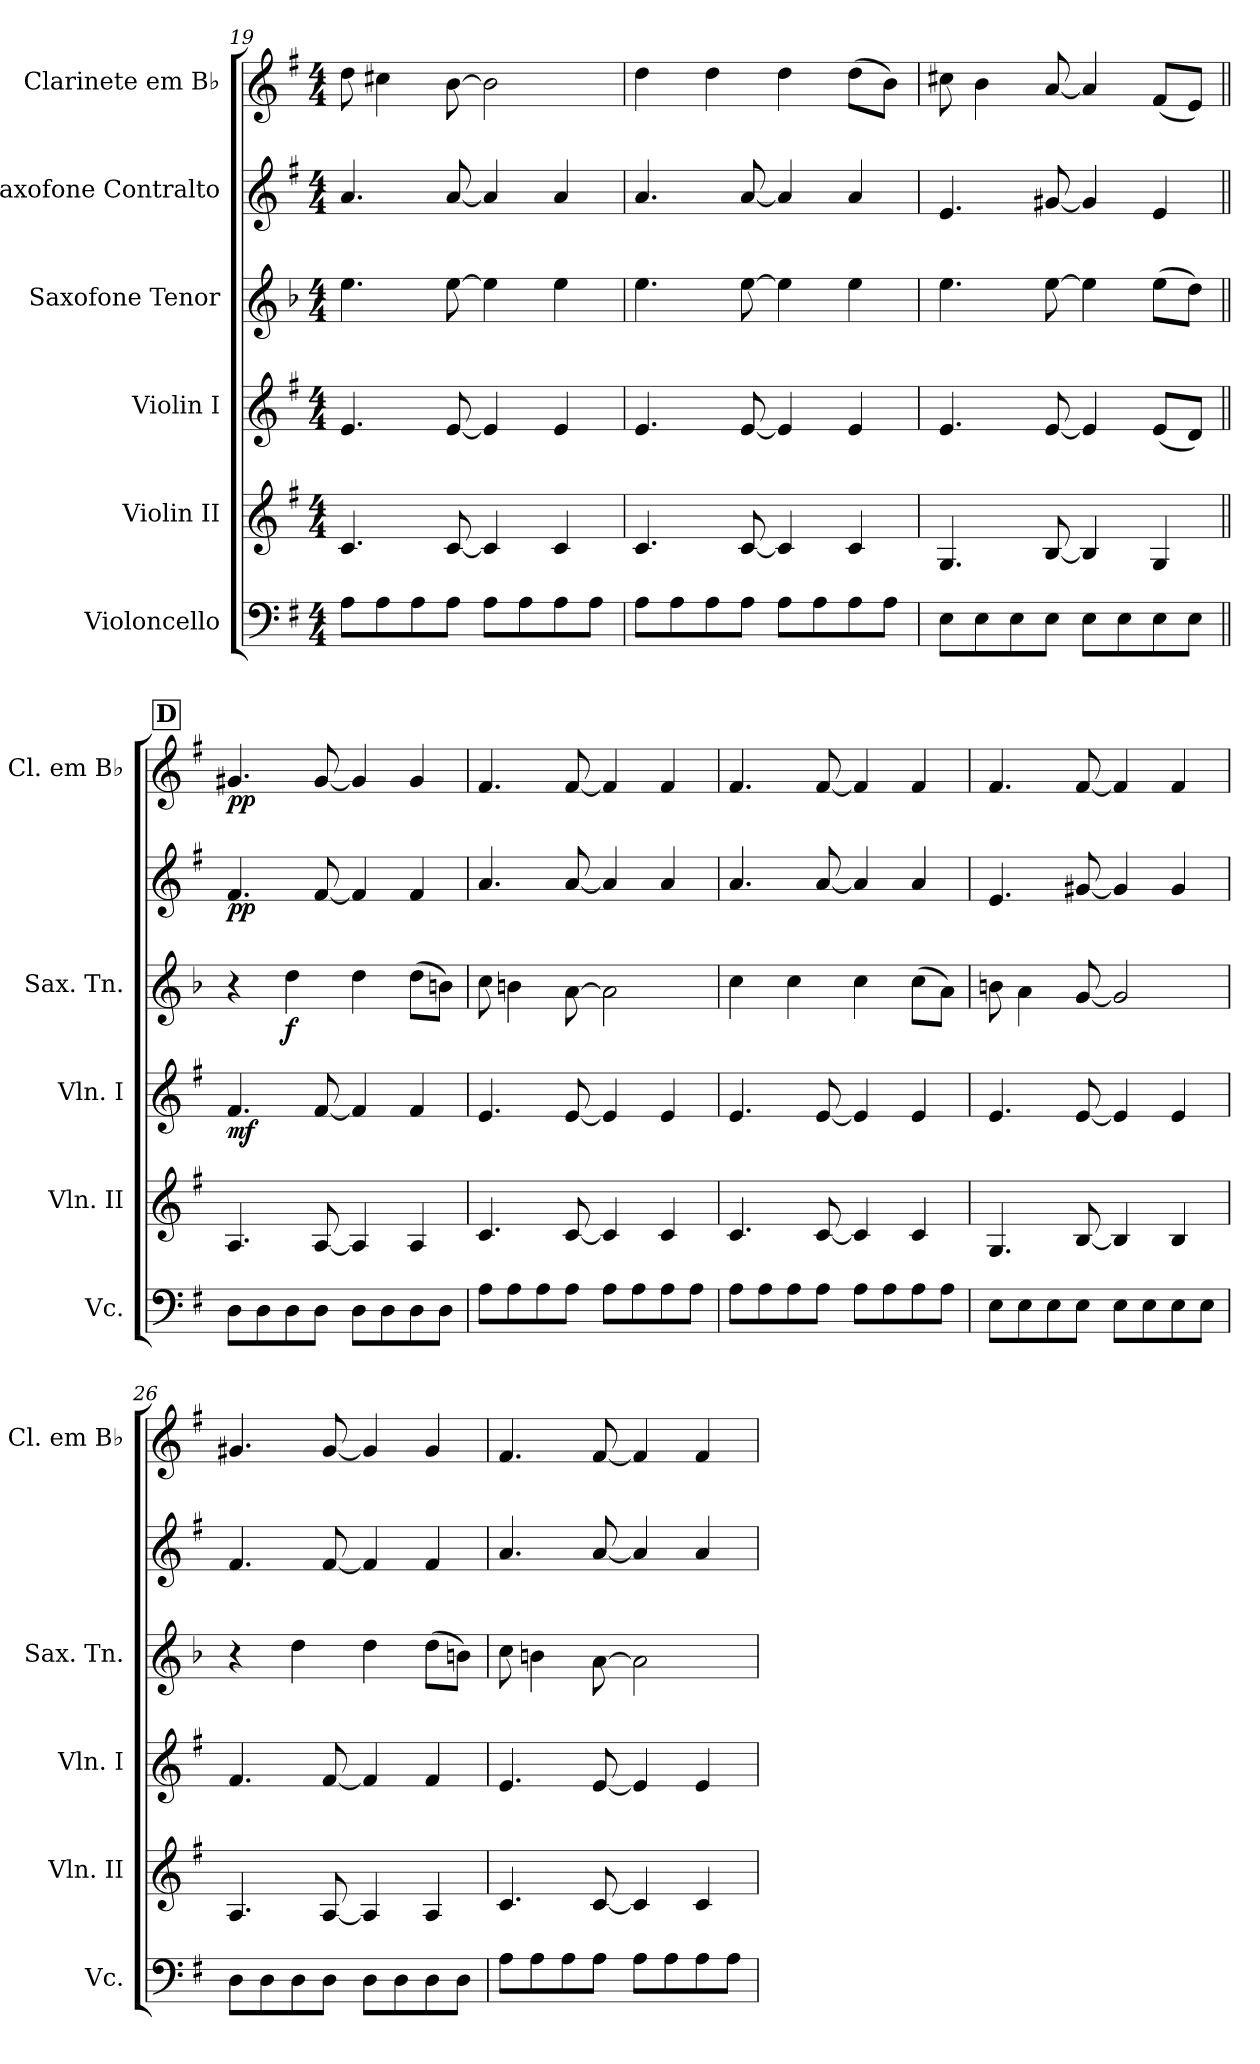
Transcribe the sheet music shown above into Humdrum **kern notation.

**kern	**kern	**dynam	**kern	**dynam	**kern	**dynam	**kern	**dynam	**kern	**dynam
*part6	*part5	*part5	*part4	*part4	*part3	*part3	*part2	*part2	*part1	*part1
*staff6	*staff5	*staff5	*staff4	*staff4	*staff3	*staff3	*staff2	*staff2	*staff1	*staff1
*I"Violoncello	*I"Violin II	*	*I"Violin I	*	*I"Saxofone Tenor	*	*I"Saxofone Contralto	*	*I"Clarinete em B♭	*
*I'Vc.	*I'Vln. II	*	*I'Vln. I	*	*I'Sax. Tn.	*	*	*	*I'Cl. em B♭	*
*clefF4	*clefG2	*	*clefG2	*	*clefG2	*	*clefG2	*	*clefG2	*
*	*	*	*	*	*ITrd8c14	*	*ITrd5c9	*	*ITrd1c2	*
*k[f#]	*k[f#]	*	*k[f#]	*	*k[b-]	*	*k[b-e-]	*	*k[b-]	*
*M4/4	*M4/4	*	*M4/4	*	*M4/4	*	*M4/4	*	*M4/4	*
=19	=19	=19	=19	=19	=19	=19	=19	=19	=19	=19
8A\L	4.c/	.	4.e/	.	4.e\	.	4.c/	.	8cc\	.
8A\	.	.	.	.	.	.	.	.	4bn\	.
8A\	.	.	.	.	.	.	.	.	.	.
8A\J	[8c/	.	[8e/	.	[8e\	.	[8c/	.	[8a\	.
8A\L	4c/]	.	4e/]	.	4e\]	.	4c/]	.	2a\]	.
8A\	.	.	.	.	.	.	.	.	.	.
8A\	4c/	.	4e/	.	4e\	.	4c/	.	.	.
8A\J	.	.	.	.	.	.	.	.	.	.
=20	=20	=20	=20	=20	=20	=20	=20	=20	=20	=20
8A\L	4.c/	.	4.e/	.	4.e\	.	4.c/	.	4cc\	.
8A\	.	.	.	.	.	.	.	.	.	.
8A\	.	.	.	.	.	.	.	.	4cc\	.
8A\J	[8c/	.	[8e/	.	[8e\	.	[8c/	.	.	.
8A\L	4c/]	.	4e/]	.	4e\]	.	4c/]	.	4cc\	.
8A\	.	.	.	.	.	.	.	.	.	.
8A\	4c/	.	4e/	.	4e\	.	4c/	.	(>8cc\L	.
8A\J	.	.	.	.	.	.	.	.	8a\J)	.
=21	=21	=21	=21	=21	=21	=21	=21	=21	=21	=21
8E\L	4.G/	.	4.e/	.	4.e\	.	4.G/	.	8bn\	.
8E\	.	.	.	.	.	.	.	.	4a\	.
8E\	.	.	.	.	.	.	.	.	.	.
8E\J	[8B/	.	[8e/	.	[8e\	.	[8Bn/	.	[8g/	.
8E\L	4B/]	.	4e/]	.	4e\]	.	4B/]	.	4g/]	.
8E\	.	.	.	.	.	.	.	.	.	.
8E\	4G/	.	(<8e/L	.	(>8e\L	.	4G/	.	(<8e/L	.
8E\J	.	.	8d/J)	.	8d\J)	.	.	.	8d/J)	.
!!LO:REH:place=s1:a:B:fs=20:t=D
=22||	=22||	=22||	=22||	=22||	=22||	=22||	=22||	=22||	=22||	=22||
!	!	!LO:DY:b	!	!	!	!	!	!	!	!
!	!	!LO:DY:n=1:b	!	!LO:DY:b	!	!	!	!LO:DY:b	!	!LO:DY:b
8D\L	4.A/	mf mf	4.f#/	mf	4r	.	4.A/	pp	4.f#X/	pp
8D\	.	.	.	.	.	.	.	.	.	.
!	!	!	!	!	!	!LO:DY:b	!	!	!	!
8D\	.	.	.	.	4d\	f	.	.	.	.
8D\J	[8A/	.	[8f#/	.	.	.	[8A/	.	[8f#/	.
8D\L	4A/]	.	4f#/]	.	4d\	.	4A/]	.	4f#/]	.
8D\	.	.	.	.	.	.	.	.	.	.
8D\	4A/	.	4f#/	.	(>8d\L	.	4A/	.	4f#/	.
8D\J	.	.	.	.	8Bn\J)	.	.	.	.	.
=23	=23	=23	=23	=23	=23	=23	=23	=23	=23	=23
8A\L	4.c/	.	4.e/	.	8c\	.	4.c/	.	4.e/	.
8A\	.	.	.	.	4Bn\	.	.	.	.	.
8A\	.	.	.	.	.	.	.	.	.	.
8A\J	[8c/	.	[8e/	.	[8A\	.	[8c/	.	[8e/	.
8A\L	4c/]	.	4e/]	.	2A\]	.	4c/]	.	4e/]	.
8A\	.	.	.	.	.	.	.	.	.	.
8A\	4c/	.	4e/	.	.	.	4c/	.	4e/	.
8A\J	.	.	.	.	.	.	.	.	.	.
!!LO:PB:g=z
=24	=24	=24	=24	=24	=24	=24	=24	=24	=24	=24
8A\L	4.c/	.	4.e/	.	4c\	.	4.c/	.	4.e/	.
8A\	.	.	.	.	.	.	.	.	.	.
8A\	.	.	.	.	4c\	.	.	.	.	.
8A\J	[8c/	.	[8e/	.	.	.	[8c/	.	[8e/	.
8A\L	4c/]	.	4e/]	.	4c\	.	4c/]	.	4e/]	.
8A\	.	.	.	.	.	.	.	.	.	.
8A\	4c/	.	4e/	.	(>8c\L	.	4c/	.	4e/	.
8A\J	.	.	.	.	8A\J)	.	.	.	.	.
=25	=25	=25	=25	=25	=25	=25	=25	=25	=25	=25
8E\L	4.G/	.	4.e/	.	8Bn\	.	4.G/	.	4.e/	.
8E\	.	.	.	.	4A\	.	.	.	.	.
8E\	.	.	.	.	.	.	.	.	.	.
8E\J	[8B/	.	[8e/	.	[8G/	.	[8Bn/	.	[8e/	.
8E\L	4B/]	.	4e/]	.	2G/]	.	4B/]	.	4e/]	.
8E\	.	.	.	.	.	.	.	.	.	.
8E\	4B/	.	4e/	.	.	.	4B/	.	4e/	.
8E\J	.	.	.	.	.	.	.	.	.	.
=26	=26	=26	=26	=26	=26	=26	=26	=26	=26	=26
8D\L	4.A/	.	4.f#/	.	4r	.	4.A/	.	4.f#X/	.
8D\	.	.	.	.	.	.	.	.	.	.
8D\	.	.	.	.	4d\	.	.	.	.	.
8D\J	[8A/	.	[8f#/	.	.	.	[8A/	.	[8f#/	.
8D\L	4A/]	.	4f#/]	.	4d\	.	4A/]	.	4f#/]	.
8D\	.	.	.	.	.	.	.	.	.	.
8D\	4A/	.	4f#/	.	(>8d\L	.	4A/	.	4f#/	.
8D\J	.	.	.	.	8Bn\J)	.	.	.	.	.
=27	=27	=27	=27	=27	=27	=27	=27	=27	=27	=27
8A\L	4.c/	.	4.e/	.	8c\	.	4.c/	.	4.e/	.
8A\	.	.	.	.	4Bn\	.	.	.	.	.
8A\	.	.	.	.	.	.	.	.	.	.
8A\J	[8c/	.	[8e/	.	[8A\	.	[8c/	.	[8e/	.
8A\L	4c/]	.	4e/]	.	2A\]	.	4c/]	.	4e/]	.
8A\	.	.	.	.	.	.	.	.	.	.
8A\	4c/	.	4e/	.	.	.	4c/	.	4e/	.
8A\J	.	.	.	.	.	.	.	.	.	.
=	=	=	=	=	=	=	=	=	=	=
*-	*-	*-	*-	*-	*-	*-	*-	*-	*-	*-
